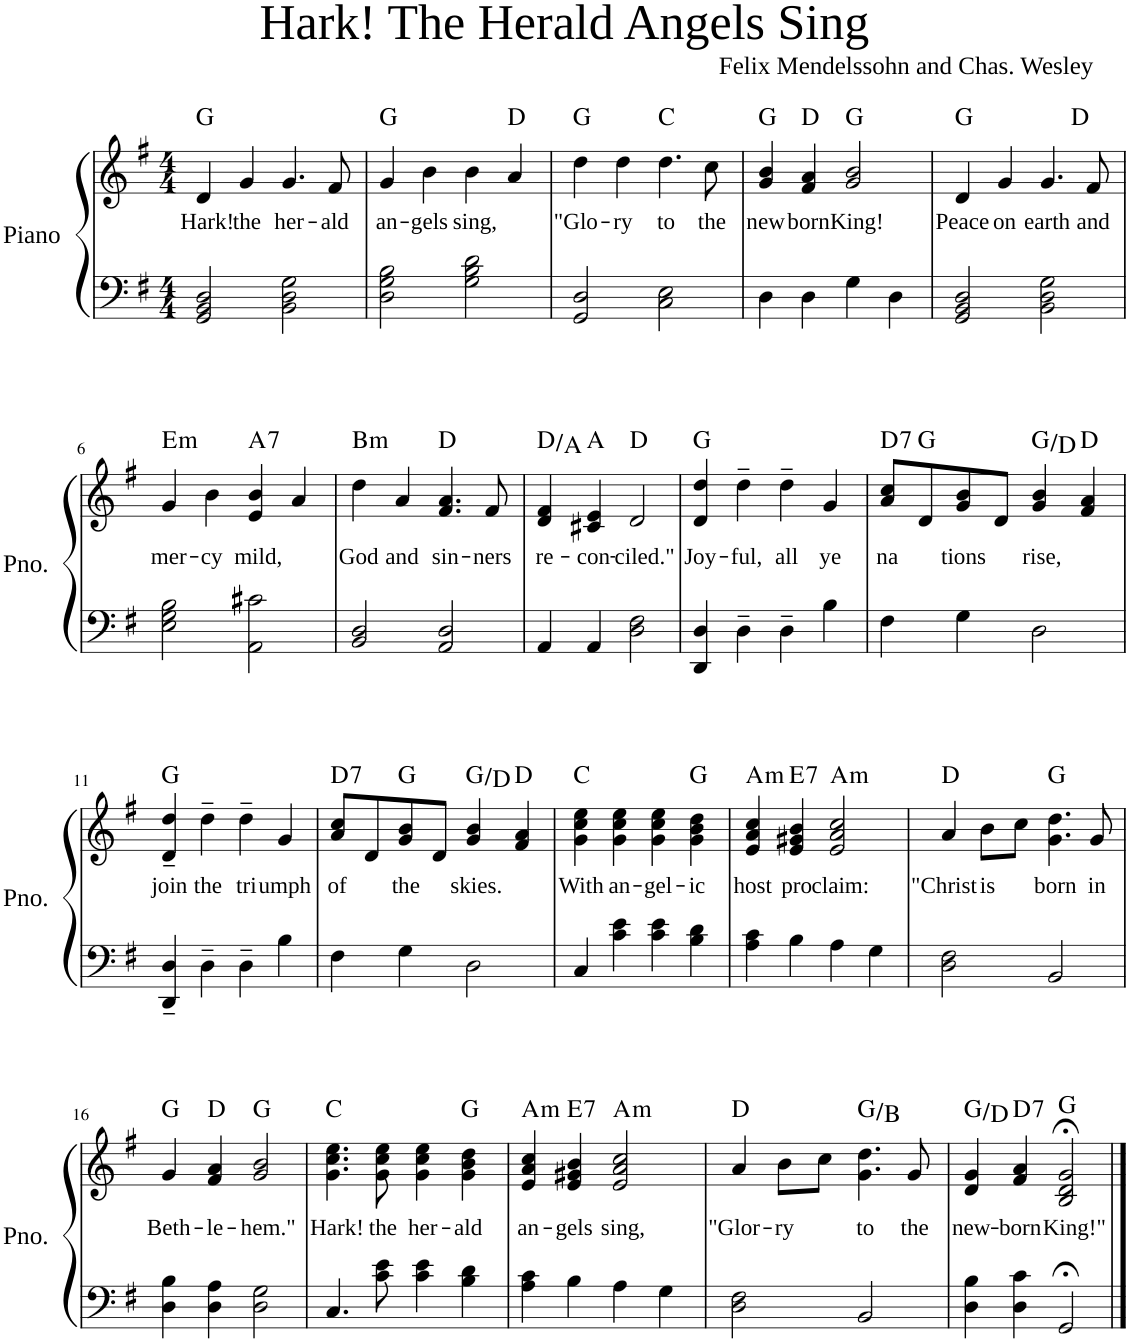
**kern	**kern	**text	**harte
*part1	*part1	*part1	*part1
*staff2	*staff1	*staff1	*
*I"Piano	*	*	*
*I'Pno.	*	*	*
*clefF4	*clefG2	*	*
*k[f#]	*k[f#]	*	*
*M4/4	*M4/4	*	*
=1	=1	=1	=1
!	!	!LO:LY:b	!
2GG/ 2BB/ 2D/	4d/	Hark!	G:maj
!	!	!LO:LY:b	!
.	4g/	the	.
!	!	!LO:LY:b	!
2BB\ 2D\ 2G\	4.g/	her-	.
!	!	!LO:LY:b	!
.	8f#/	-ald	.
=2	=2	=2	=2
!	!	!LO:LY:b	!
2D\ 2G\ 2B\	4g/	an-	G:maj
!	!	!LO:LY:b	!
.	4b\	-gels	.
!	!	!LO:LY:b	!
2G\ 2B\ 2d\	4b\	sing,	.
.	4a/	.	D:maj
=3	=3	=3	=3
!	!	!LO:LY:b	!
2GG/ 2D/	4dd\	"Glo-	G:maj
!	!	!LO:LY:b	!
.	4dd\	-ry	.
!	!	!LO:LY:b	!
2C\ 2E\	4.dd\	to	C:maj
!	!	!LO:LY:b	!
.	8cc\	the	.
=4	=4	=4	=4
!	!	!LO:LY:b	!
4D\	4g/ 4b/	new-	G:maj
!	!	!LO:LY:b	!
4D\	4f#/ 4a/	-born	D:maj
!	!	!LO:LY:b	!
4G\	2g/ 2b/	King!	G:maj
4D\	.	.	.
=5	=5	=5	=5
!	!	!LO:LY:b	!
*	*^	*	*
2GG/ 2BB/ 2D/	4d/	2.ryy	Peace	G:maj
!	!	!	!LO:LY:b	!
.	4g/	.	on	.
!	!	!	!LO:LY:b	!
2BB\ 2D\ 2G\	4.g/	.	earth	.
.	.	4ryy	.	D:maj
!	!	!	!LO:LY:b	!
.	8f#/	.	and	.
!!LO:LB:g=z
=6	=6	=6	=6	=6
!	!	!	!LO:LY:b	!LO:H:kt=m
*	*v	*v	*	*
2E\ 2G\ 2B\	4g/	mer-	E:min
!	!	!LO:LY:b	!
.	4b\	-cy	.
!	!	!LO:LY:b	!LO:H:kt=7
2AA\ 2c#X\	4e/ 4b/	mild,	A:7
.	4a/	.	.
=7	=7	=7	=7
!	!	!LO:LY:b	!LO:H:kt=m
2BB/ 2D/	4dd\	God	B:min
!	!	!LO:LY:b	!
.	4a/	and	.
!	!	!LO:LY:b	!
2AA/ 2D/	4.f#/ 4.a/	sin-	D:maj
!	!	!LO:LY:b	!
.	8f#/	-ners	.
=8	=8	=8	=8
!	!	!LO:LY:b	!
4AA/	4d/ 4f#/	re-	D:maj/5
!	!	!LO:LY:b	!
4AA/	4c#X/ 4e/	-con-	A:maj
!	!	!LO:LY:b	!
2D\ 2F#\	2d/	-ciled."	D:maj
=9	=9	=9	=9
!	!	!LO:LY:b	!
4DD/ 4D/	4d/ 4dd/	Joy-	G:maj
!	!	!LO:LY:b	!
4D~\	4dd~\	-ful,	.
!	!	!LO:LY:b	!
4D~\	4dd~\	all	.
!	!	!LO:LY:b	!
4B\	4g/	ye	.
=10	=10	=10	=10
!	!	!LO:LY:b	!LO:H:kt=7
4F#\	8a/ 8cc/L	na	D:7
.	8d/	.	G:maj
!	!	!LO:LY:b	!
4G\	8g/ 8b/	tions	.
.	8d/J	.	.
!	!	!LO:LY:b	!
2D\	4g/ 4b/	rise,	G:maj/5
.	4f#/ 4a/	.	D:maj
!!LO:LB:g=z
=11	=11	=11	=11
!	!	!LO:LY:b	!
4DD/~ 4D/~	4d/~ 4dd/~	join	G:maj
!	!	!LO:LY:b	!
4D~\	4dd~\	the	.
!	!	!LO:LY:b	!
4D~\	4dd~\	tri-	.
!	!	!LO:LY:b	!
4B\	4g/	-umph	.
=12	=12	=12	=12
!	!	!LO:LY:b	!LO:H:kt=7
4F#\	8a/ 8cc/L	of	D:7
.	8d/	.	.
!	!	!LO:LY:b	!
4G\	8g/ 8b/	the	G:maj
.	8d/J	.	.
!	!	!LO:LY:b	!
2D\	4g/ 4b/	skies.	G:maj/5
.	4f#/ 4a/	.	D:maj
=13	=13	=13	=13
!	!	!LO:LY:b	!
4C/	4g\ 4cc\ 4ee\	With	C:maj
!	!	!LO:LY:b	!
4c\ 4e\	4g\ 4cc\ 4ee\	an-	.
!	!	!LO:LY:b	!
4c\ 4e\	4g\ 4cc\ 4ee\	-gel-	.
!	!	!LO:LY:b	!
4B\ 4d\	4g\ 4b\ 4dd\	-ic	G:maj
=14	=14	=14	=14
!	!	!LO:LY:b	!LO:H:kt=m
4A\ 4c\	4e/ 4a/ 4cc/	host	A:min
!	!	!LO:LY:b	!LO:H:kt=7
4B\	4e/ 4g#X/ 4b/	pro-	E:7
!	!	!LO:LY:b	!LO:H:kt=m
4A\	2e/ 2a/ 2cc/	-claim:	A:min
4G\	.	.	.
=15	=15	=15	=15
!	!	!LO:LY:b	!
2D\ 2F#\	4a/	"Christ	D:maj
!	!	!LO:LY:b	!
.	8b\L	is	.
.	8cc\J	.	.
!	!	!LO:LY:b	!
2BB/	4.g\ 4.dd\	born	G:maj
!	!	!LO:LY:b	!
.	8g/	in	.
!!LO:LB:g=z
=16	=16	=16	=16
!	!	!LO:LY:b	!
4D\ 4B\	4g/	Beth-	G:maj
!	!	!LO:LY:b	!
4D\ 4A\	4f#/ 4a/	-le-	D:maj
!	!	!LO:LY:b	!
2D\ 2G\	2g/ 2b/	-hem."	G:maj
=17	=17	=17	=17
!	!	!LO:LY:b	!
4.C/	4.g\ 4.cc\ 4.ee\	Hark!	C:maj
!	!	!LO:LY:b	!
8c\ 8e\	8g\ 8cc\ 8ee\	the	.
!	!	!LO:LY:b	!
4c\ 4e\	4g\ 4cc\ 4ee\	her-	.
!	!	!LO:LY:b	!
4B\ 4d\	4g\ 4b\ 4dd\	-ald	G:maj
=18	=18	=18	=18
!	!	!LO:LY:b	!LO:H:kt=m
4A\ 4c\	4e/ 4a/ 4cc/	an-	A:min
!	!	!LO:LY:b	!LO:H:kt=7
4B\	4e/ 4g#X/ 4b/	-gels	E:7
!	!	!LO:LY:b	!LO:H:kt=m
4A\	2e/ 2a/ 2cc/	sing,	A:min
4G\	.	.	.
=19	=19	=19	=19
!	!	!LO:LY:b	!
2D\ 2F#\	4a/	"Glor-	D:maj
!	!	!LO:LY:b	!
.	8b\L	-ry	.
.	8cc\J	.	.
!	!	!LO:LY:b	!
2BB/	4.g\ 4.dd\	to	G:maj/3
!	!	!LO:LY:b	!
.	8g/	the	.
=20	=20	=20	=20
!	!	!LO:LY:b	!
4D\ 4B\	4d/ 4g/	new-	G:maj/5
!	!	!LO:LY:b	!LO:H:kt=7
4D\ 4c\	4f#/ 4a/	-born	D:7
!	!	!LO:LY:b	!
2GG;</	2B/;< 2d/;< 2g/;<	King!"	G:maj
==	==	==	==
*-	*-	*-	*-
